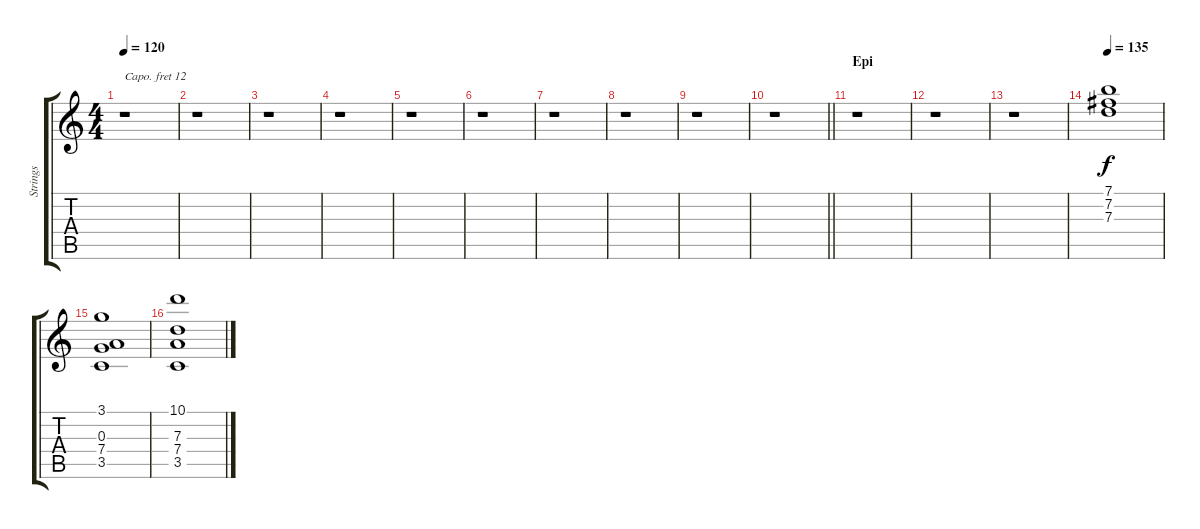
\track ("Strings" "Strings") {instrument stringensemble2}
\staff {score tabs}
\capo 12
\tuning (E4 B3 G3 D3 A2 E2) {hide}
\ts (4 4)
\tempo 120
\clef g2
\ks c
r.1{dy f} |
r.1 |
r.1 |
r.1 |
r.1 |
r.1 |
r.1 |
r.1 |
r.1 |
\barLineRight lightlight
r.1 |
\section ("" "Epi")
r.1 |
r.1 |
r.1 |
\tempo 135
(7.1 7.2 7.3).1 |
(3.1 0.3 7.4 3.5).1 |
(10.1 7.3 7.4 3.5).1
